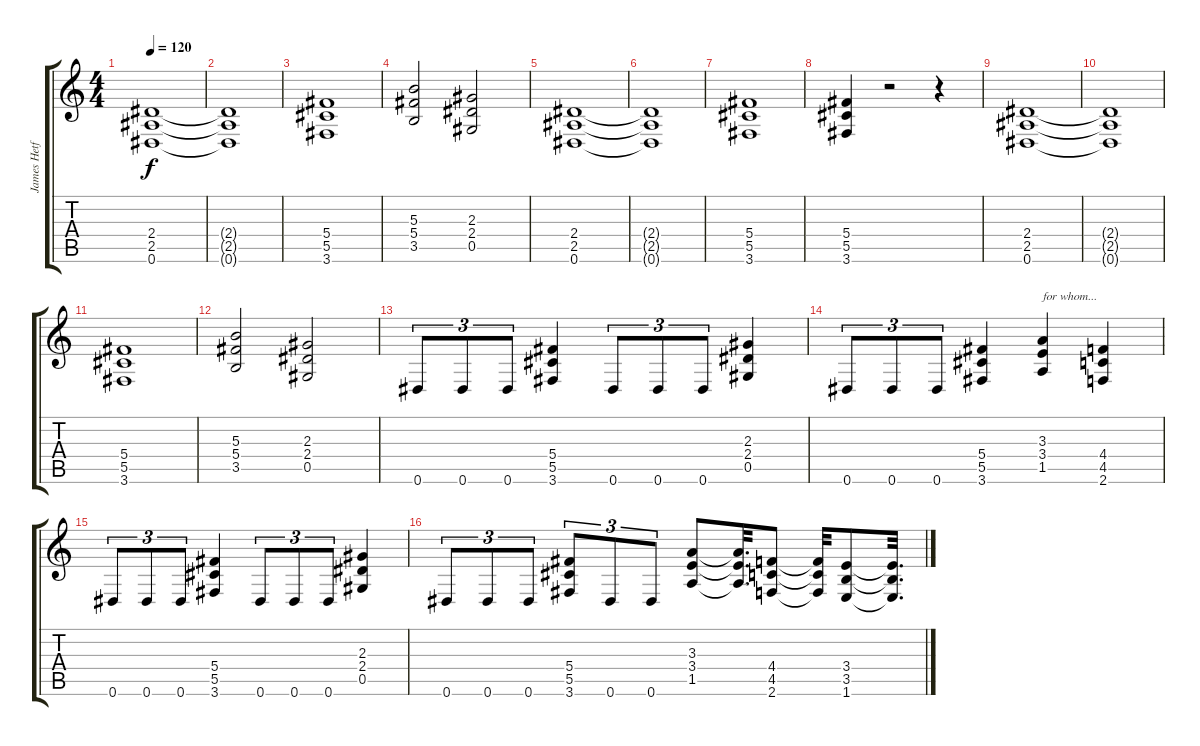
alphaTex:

\track ("James Hetfield" "James Hetf") {mute instrument distortionguitar}
\staff {score tabs}
\tuning (Eb4 Bb3 Gb3 Db3 Ab2 Eb2) {hide}
\ts (4 4)
\tempo 120
\clef g2
\ks c
(2.4 2.5 0.6).1{dy f} |
(2.4{t} 2.5{t} 0.6{t}).1 |
(5.4 5.5 3.6).1 |
(5.3 5.4 3.5).2 (2.3 2.4 0.5).2 |
(2.4 2.5 0.6).1 |
(2.4{t} 2.5{t} 0.6{t}).1 |
(5.4 5.5 3.6).1 |
(5.4 5.5 3.6).4 r.2 r.4 |
(2.4 2.5 0.6).1 |
(2.4{t} 2.5{t} 0.6{t}).1 |
(5.4 5.5 3.6).1 |
(5.3 5.4 3.5).2 (2.3 2.4 0.5).2 |
0.6.8{tu (3 2)} 0.6.8{tu (3 2)} 0.6.8{tu (3 2)} (5.4 5.5 3.6).4 0.6.8{tu (3 2)} 0.6.8{tu (3 2)} 0.6.8{tu (3 2)} (2.3 2.4 0.5).4 |
0.6.8{tu (3 2)} 0.6.8{tu (3 2)} 0.6.8{tu (3 2)} (5.4 5.5 3.6).4 (3.3 3.4 1.5).4{txt "for whom..."} (4.4 4.5 2.6).4 |
0.6.8{tu (3 2)} 0.6.8{tu (3 2)} 0.6.8{tu (3 2)} (5.4 5.5 3.6).4 0.6.8{tu (3 2)} 0.6.8{tu (3 2)} 0.6.8{tu (3 2)} (2.3 2.4 0.5).4 |
0.6.8{tu (3 2)} 0.6.8{tu (3 2)} 0.6.8{tu (3 2)} (5.4 5.5 3.6).8{tu (3 2)} 0.6.8{tu (3 2)} 0.6.8{tu (3 2)} (3.3 3.4 1.5).8 (3.3{t} 3.4{t} 1.5{t}).32{d} (4.4 4.5 2.6).8 (4.4{t} 4.5{t} 2.6{t}).32 (3.4 3.5 1.6).8 (3.4{t} 3.5{t} 1.6{t}).32{d}
